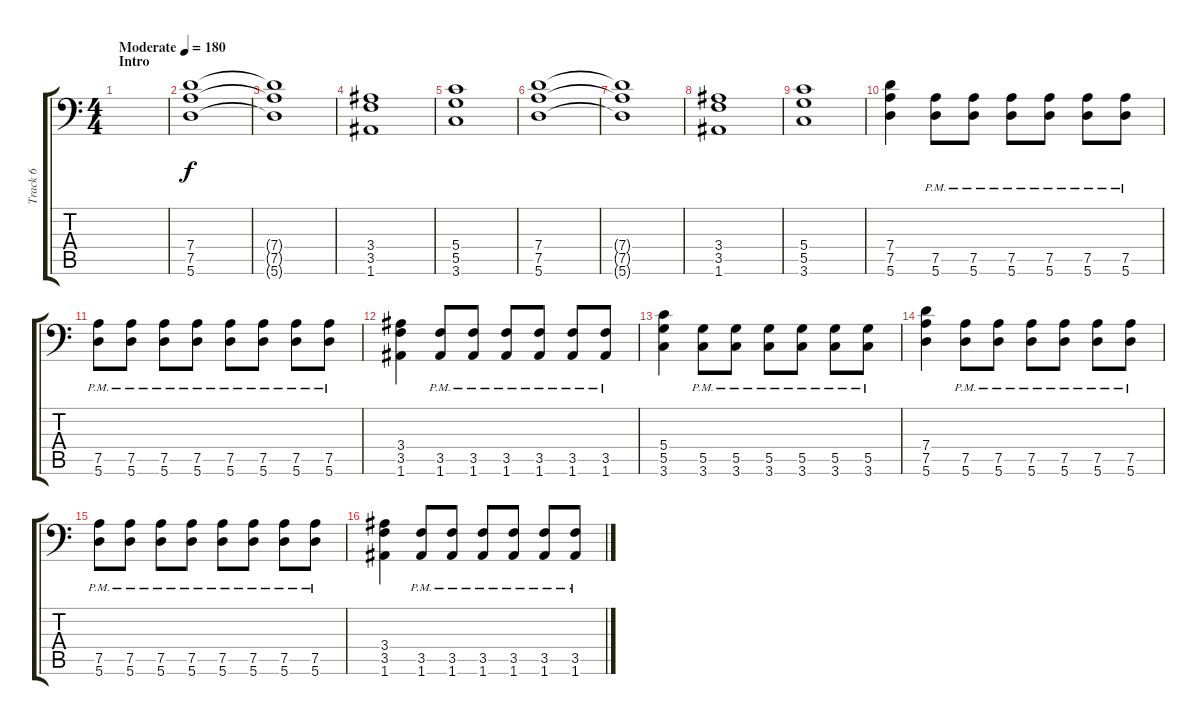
\track ("Track 6" "Track 6") {instrument distortionguitar}
\staff {score tabs}
\tuning (A3 E3 C3 G2 D2 A1) {hide}
\ts (4 4)
\section ("" "Intro")
\tempo (180 "Moderate")
\clef f4
\ks c
|
(7.4 7.5 5.6).1 |
(7.4{t} 7.5{t} 5.6{t}).1 |
(3.4 3.5 1.6).1 |
(5.4 5.5 3.6).1 |
(7.4 7.5 5.6).1 |
(7.4{t} 7.5{t} 5.6{t}).1 |
(3.4 3.5 1.6).1 |
(5.4 5.5 3.6).1 |
(7.4 7.5 5.6).4 (7.5{pm} 5.6{pm}).8 (7.5{pm} 5.6{pm}).8 (7.5{pm} 5.6{pm}).8 (7.5{pm} 5.6{pm}).8 (7.5{pm} 5.6{pm}).8 (7.5{pm} 5.6{pm}).8 |
(7.5{pm} 5.6{pm}).8 (7.5{pm} 5.6{pm}).8 (7.5{pm} 5.6{pm}).8 (7.5{pm} 5.6{pm}).8 (7.5{pm} 5.6{pm}).8 (7.5{pm} 5.6{pm}).8 (7.5{pm} 5.6{pm}).8 (7.5{pm} 5.6{pm}).8 |
(3.4 3.5 1.6).4 (3.5{pm} 1.6{pm}).8 (3.5{pm} 1.6{pm}).8 (3.5{pm} 1.6{pm}).8 (3.5{pm} 1.6{pm}).8 (3.5{pm} 1.6{pm}).8 (3.5{pm} 1.6{pm}).8 |
(5.4 5.5 3.6).4 (5.5{pm} 3.6{pm}).8 (5.5{pm} 3.6{pm}).8 (5.5{pm} 3.6{pm}).8 (5.5{pm} 3.6{pm}).8 (5.5{pm} 3.6{pm}).8 (5.5{pm} 3.6{pm}).8 |
(7.4 7.5 5.6).4 (7.5{pm} 5.6{pm}).8 (7.5{pm} 5.6{pm}).8 (7.5{pm} 5.6{pm}).8 (7.5{pm} 5.6{pm}).8 (7.5{pm} 5.6{pm}).8 (7.5{pm} 5.6{pm}).8 |
(7.5{pm} 5.6{pm}).8 (7.5{pm} 5.6{pm}).8 (7.5{pm} 5.6{pm}).8 (7.5{pm} 5.6{pm}).8 (7.5{pm} 5.6{pm}).8 (7.5{pm} 5.6{pm}).8 (7.5{pm} 5.6{pm}).8 (7.5{pm} 5.6{pm}).8 |
(3.4 3.5 1.6).4 (3.5{pm} 1.6{pm}).8 (3.5{pm} 1.6{pm}).8 (3.5{pm} 1.6{pm}).8 (3.5{pm} 1.6{pm}).8 (3.5{pm} 1.6{pm}).8 (3.5{pm} 1.6{pm}).8
